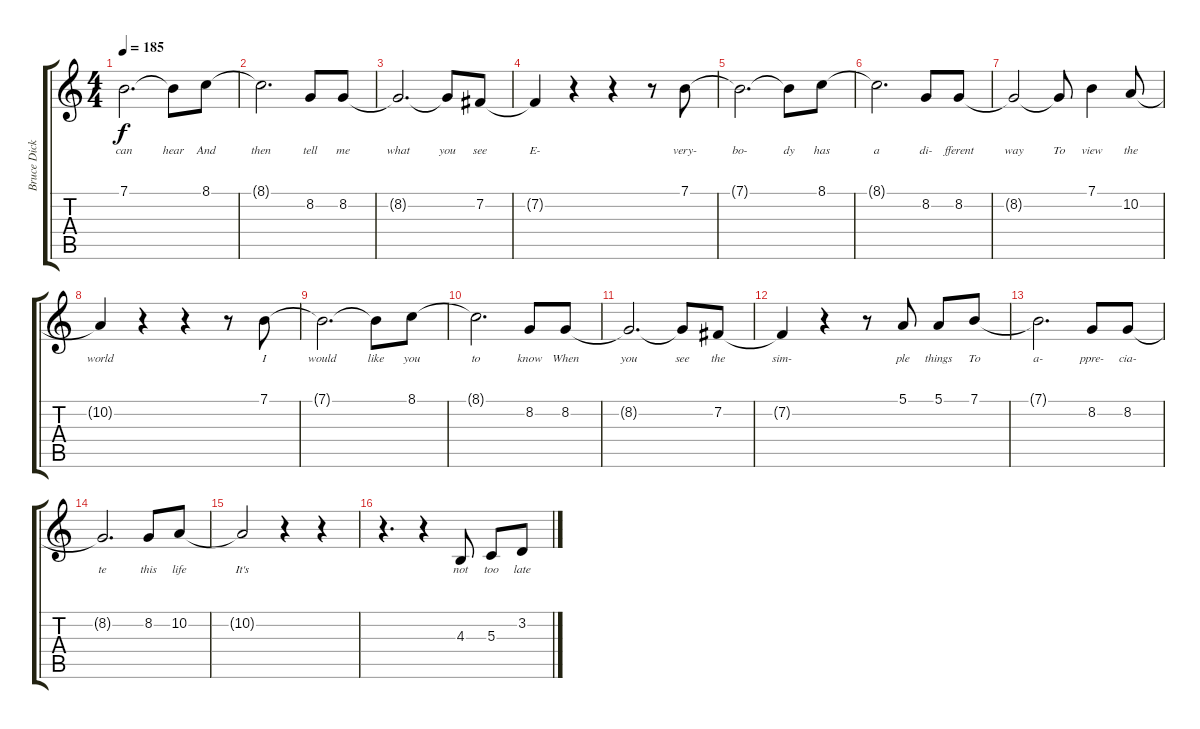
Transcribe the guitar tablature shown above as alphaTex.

\track ("Bruce Dickinson" "Bruce Dick") {instrument lead2sawtooth}
\staff {score tabs}
\tuning (E4 B3 G3 D3 A2 E2) {hide}
\ts (4 4)
\tempo 185
\clef g2
\ks c
7.1{t}.2{d lyrics (0 "can") lyrics (1 "") lyrics (2 "") lyrics (3 "") lyrics (4 "") dy f} 7.1{t}.8{lyrics (0 "hear") lyrics (1 "") lyrics (2 "") lyrics (3 "") lyrics (4 "")} 8.1.8{lyrics (0 "And") lyrics (1 "") lyrics (2 "") lyrics (3 "") lyrics (4 "")} |
8.1{t}.2{d lyrics (0 "then") lyrics (1 "") lyrics (2 "") lyrics (3 "") lyrics (4 "")} 8.2.8{lyrics (0 "tell") lyrics (1 "") lyrics (2 "") lyrics (3 "") lyrics (4 "")} 8.2.8{lyrics (0 "me") lyrics (1 "") lyrics (2 "") lyrics (3 "") lyrics (4 "")} |
8.2{t}.2{d lyrics (0 "what") lyrics (1 "") lyrics (2 "") lyrics (3 "") lyrics (4 "")} 8.2{t}.8{lyrics (0 "you") lyrics (1 "") lyrics (2 "") lyrics (3 "") lyrics (4 "")} 7.2.8{lyrics (0 "see") lyrics (1 "") lyrics (2 "") lyrics (3 "") lyrics (4 "")} |
7.2{t}.4{lyrics (0 "E-") lyrics (1 "") lyrics (2 "") lyrics (3 "") lyrics (4 "")} r.4 r.4 r.8 7.1.8{lyrics (0 "very-") lyrics (1 "") lyrics (2 "") lyrics (3 "") lyrics (4 "")} |
7.1{t}.2{d lyrics (0 "bo-") lyrics (1 "") lyrics (2 "") lyrics (3 "") lyrics (4 "")} 7.1{t}.8{lyrics (0 "dy") lyrics (1 "") lyrics (2 "") lyrics (3 "") lyrics (4 "")} 8.1.8{lyrics (0 "has") lyrics (1 "") lyrics (2 "") lyrics (3 "") lyrics (4 "")} |
8.1{t}.2{d lyrics (0 "a") lyrics (1 "") lyrics (2 "") lyrics (3 "") lyrics (4 "")} 8.2.8{lyrics (0 "di-") lyrics (1 "") lyrics (2 "") lyrics (3 "") lyrics (4 "")} 8.2.8{lyrics (0 "fferent") lyrics (1 "") lyrics (2 "") lyrics (3 "") lyrics (4 "")} |
8.2{t}.2{lyrics (0 "way") lyrics (1 "") lyrics (2 "") lyrics (3 "") lyrics (4 "")} 8.2{t}.8{lyrics (0 "To") lyrics (1 "") lyrics (2 "") lyrics (3 "") lyrics (4 "")} 7.1.4{lyrics (0 "view") lyrics (1 "") lyrics (2 "") lyrics (3 "") lyrics (4 "")} 10.2.8{lyrics (0 "the") lyrics (1 "") lyrics (2 "") lyrics (3 "") lyrics (4 "")} |
10.2{t}.4{lyrics (0 "world") lyrics (1 "") lyrics (2 "") lyrics (3 "") lyrics (4 "")} r.4 r.4 r.8 7.1.8{lyrics (0 "I") lyrics (1 "") lyrics (2 "") lyrics (3 "") lyrics (4 "")} |
7.1{t}.2{d lyrics (0 "would") lyrics (1 "") lyrics (2 "") lyrics (3 "") lyrics (4 "")} 7.1{t}.8{lyrics (0 "like") lyrics (1 "") lyrics (2 "") lyrics (3 "") lyrics (4 "")} 8.1.8{lyrics (0 "you") lyrics (1 "") lyrics (2 "") lyrics (3 "") lyrics (4 "")} |
8.1{t}.2{d lyrics (0 "to") lyrics (1 "") lyrics (2 "") lyrics (3 "") lyrics (4 "")} 8.2.8{lyrics (0 "know") lyrics (1 "") lyrics (2 "") lyrics (3 "") lyrics (4 "")} 8.2.8{lyrics (0 "When") lyrics (1 "") lyrics (2 "") lyrics (3 "") lyrics (4 "")} |
8.2{t}.2{d lyrics (0 "you") lyrics (1 "") lyrics (2 "") lyrics (3 "") lyrics (4 "")} 8.2{t}.8{lyrics (0 "see") lyrics (1 "") lyrics (2 "") lyrics (3 "") lyrics (4 "")} 7.2.8{lyrics (0 "the") lyrics (1 "") lyrics (2 "") lyrics (3 "") lyrics (4 "")} |
7.2{t}.4{lyrics (0 "sim-") lyrics (1 "") lyrics (2 "") lyrics (3 "") lyrics (4 "")} r.4 r.8 5.1.8{lyrics (0 "ple") lyrics (1 "") lyrics (2 "") lyrics (3 "") lyrics (4 "")} 5.1.8{lyrics (0 "things") lyrics (1 "") lyrics (2 "") lyrics (3 "") lyrics (4 "")} 7.1.8{lyrics (0 "To") lyrics (1 "") lyrics (2 "") lyrics (3 "") lyrics (4 "")} |
7.1{t}.2{d lyrics (0 "a-") lyrics (1 "") lyrics (2 "") lyrics (3 "") lyrics (4 "")} 8.2.8{lyrics (0 "ppre-") lyrics (1 "") lyrics (2 "") lyrics (3 "") lyrics (4 "")} 8.2.8{lyrics (0 "cia-") lyrics (1 "") lyrics (2 "") lyrics (3 "") lyrics (4 "")} |
8.2{t}.2{d lyrics (0 "te") lyrics (1 "") lyrics (2 "") lyrics (3 "") lyrics (4 "")} 8.2.8{lyrics (0 "this") lyrics (1 "") lyrics (2 "") lyrics (3 "") lyrics (4 "")} 10.2.8{lyrics (0 "life") lyrics (1 "") lyrics (2 "") lyrics (3 "") lyrics (4 "")} |
10.2{t}.2{lyrics (0 "It's") lyrics (1 "") lyrics (2 "") lyrics (3 "") lyrics (4 "")} r.4 r.4 |
r.4{d} r.4 4.3.8{lyrics (0 "not") lyrics (1 "") lyrics (2 "") lyrics (3 "") lyrics (4 "")} 5.3.8{lyrics (0 "too") lyrics (1 "") lyrics (2 "") lyrics (3 "") lyrics (4 "")} 3.2.8{lyrics (0 "late") lyrics (1 "") lyrics (2 "") lyrics (3 "") lyrics (4 "")}
